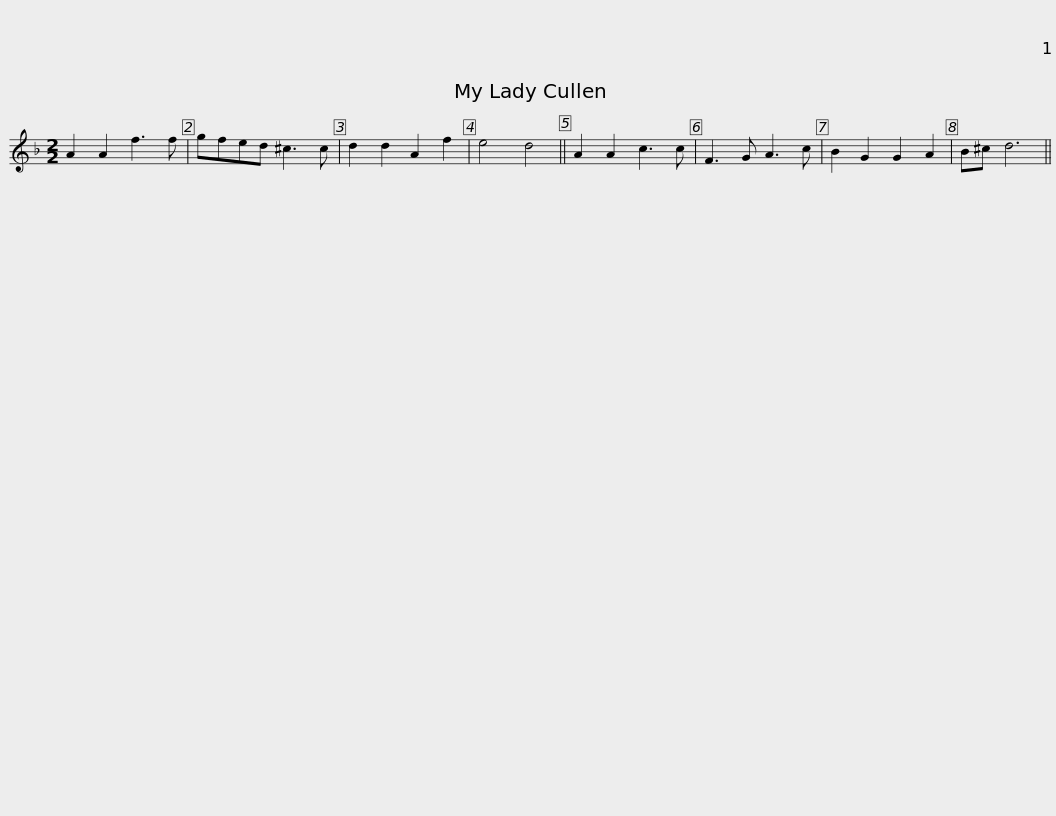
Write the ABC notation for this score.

X:1
L:1/8
M:2/2
I:linebreak $
K:F
V:1 treble
V:1
 A2 A2 f3 f | gfed ^c3 c | d2 d2 A2 f2 | e4 d4 || A2 A2 c3 c | %5
 F3 G A3 c | B2 G2 G2 A2 | B^c d6 || %8
